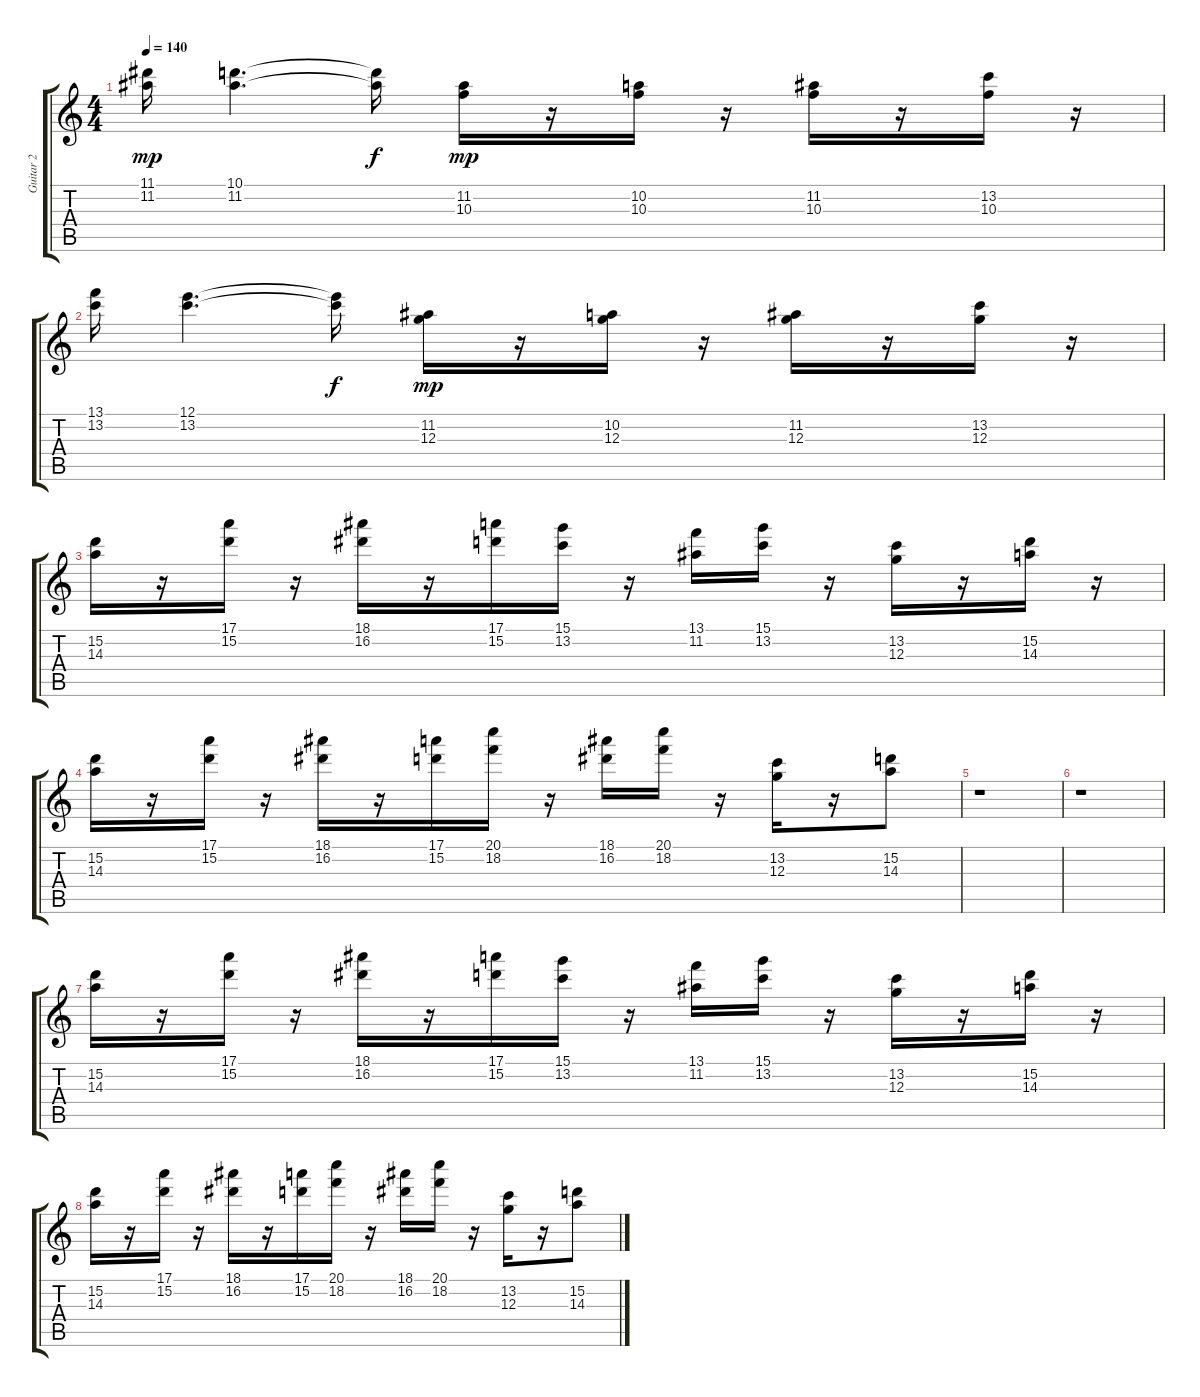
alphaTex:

\track ("Guitar 2" "Guitar 2") {instrument distortionguitar}
\staff {score tabs}
\tuning (E4 B3 G3 D3 A2 E2) {hide}
\ts (4 4)
\tempo 140
\clef g2
\ks c
(11.1 11.2).16{dy mp} (10.1 11.2).4{d} (10.1{t} 11.2{t}).16{dy f} (11.2 10.3).16{dy mp} r.16 (10.2 10.3).16 r.16 (11.2 10.3).16 r.16 (13.2 10.3).16 r.16 |
(13.1 13.2).16 (12.1 13.2).4{d} (12.1{t} 13.2{t}).16{dy f} (11.2 12.3).16{dy mp} r.16 (10.2 12.3).16 r.16 (11.2 12.3).16 r.16 (13.2 12.3).16 r.16 |
(15.2 14.3).16 r.16 (17.1 15.2).16 r.16 (18.1 16.2).16 r.16 (17.1 15.2).16 (15.1 13.2).16 r.16 (13.1 11.2).16 (15.1 13.2).16 r.16 (13.2 12.3).16 r.16 (15.2 14.3).16 r.16 |
(15.2 14.3).16 r.16 (17.1 15.2).16 r.16 (18.1 16.2).16 r.16 (17.1 15.2).16 (20.1 18.2).16 r.16 (18.1 16.2).16 (20.1 18.2).16 r.16 (13.2 12.3).16 r.16 (15.2 14.3).8 |
r.1 |
r.1 |
(15.2 14.3).16 r.16 (17.1 15.2).16 r.16 (18.1 16.2).16 r.16 (17.1 15.2).16 (15.1 13.2).16 r.16 (13.1 11.2).16 (15.1 13.2).16 r.16 (13.2 12.3).16 r.16 (15.2 14.3).16 r.16 |
(15.2 14.3).16 r.16 (17.1 15.2).16 r.16 (18.1 16.2).16 r.16 (17.1 15.2).16 (20.1 18.2).16 r.16 (18.1 16.2).16 (20.1 18.2).16 r.16 (13.2 12.3).16 r.16 (15.2 14.3).8
